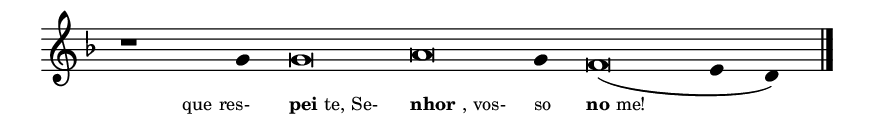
\version "2.20.0"
#(set! paper-alist (cons '("linha" . (cons (* 148 mm) (* 21 mm))) paper-alist))

\paper {
  #(set-paper-size "linha")
  ragged-right = ##f
}

\language "portugues"

%†

estrofea = {
  \chords{
    \cadenzaOn
%harmonia
%  r1 r4 do\breve la:m~ la4:m re\breve:m~ mi2
%/harmonia
  }
  \fixed do' {
    \key fa \major
    \cadenzaOn
%recitação
    r1 sol4 sol\breve la sol4 fa\breve( mi4 re) \bar "|."
%/recitação
  }
  \addlyrics {
    \teeny
    \tweak self-alignment-X #1  \markup{que res-}
    \tweak self-alignment-X #-1 \markup{\bold{pei}te, Se-}
    \tweak self-alignment-X #-1 \markup{\bold{nhor}, vos-}
    \tweak self-alignment-X #-1  \markup{so}
    \tweak self-alignment-X #-1 \markup{\bold{no}me!}
  }
}

\book {
  \paper {
      indent = 0\mm
  }
    \header {
      %piece = "A"
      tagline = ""
    }
  \score {
    \new Staff <<
      \new Voice = "melody" \estrofea
    >>
    \layout {
      %indent = 0\cm
      \context {
        \Staff
        \remove "Time_signature_engraver"
        \hide Stem
      }
    }
  }
}
